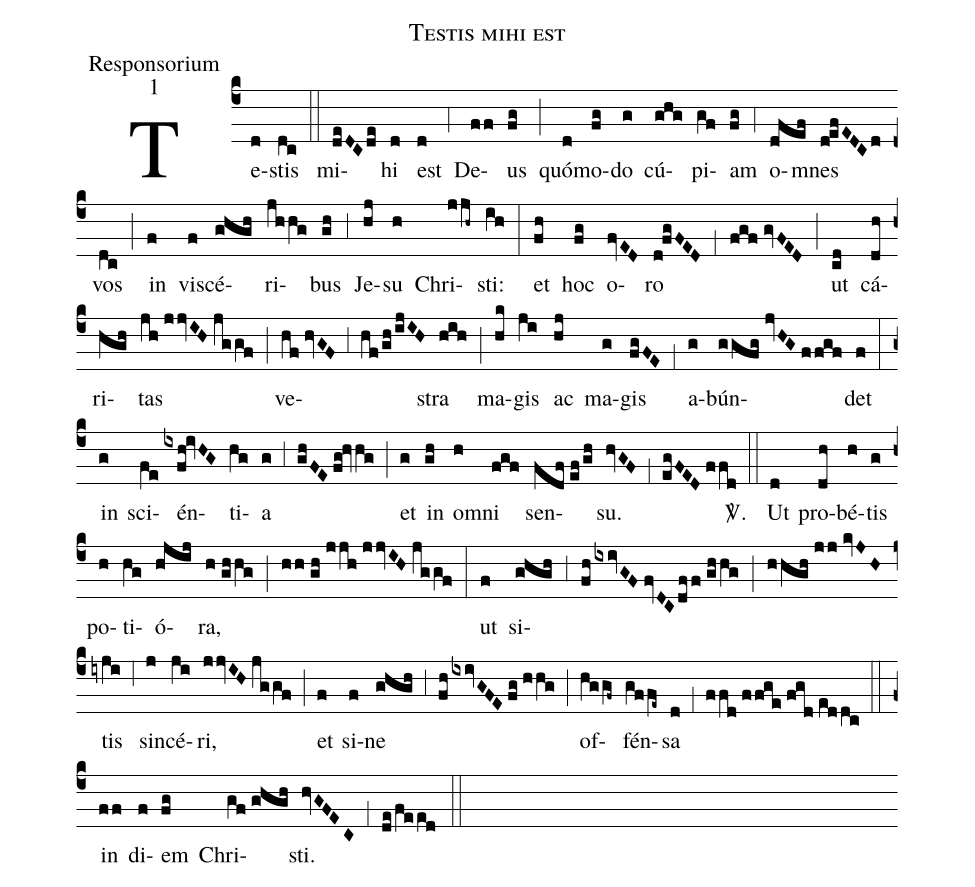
name:Testis mihi est;
office-part:Responsorium;
mode:1;
%%
(c4) Te(d)stis(dc) (::) mi(deDCde)hi(d) est(d) (;4) De(ff)us(fg) (;) quó(d)mo(fg)do(g) cú(ghg)pi(gf)am(fg) (;4) o(dfef)mnes(d!efEDCd) vos(dc) (;) in(f) vi(f)scé(ghgh)ri(jhhg)bus(gh) (;3) Je(hj)su(h) Chri(jjh~)sti:(ih) (:) et(fh) hoc(fg) o(fvED)ro(d!fgFED) (;1) (fgf//gvFED) (;) ut(cd) cá(dh)ri(hgh)tas(jh//jjvIH//jggf) (;) ve(hf//hvGF;3hf/gh/ijIH)stra(hih) (;) ma(hk)gis(ji) ac(hj) ma(g)gis(fgFE) (;1) a(g)bún(ggfg//jvHG//ffgf)det(f) (:) in(g) sci(fe)én(ixfh!ivHG)ti(hg)a(g) (;3) (ghFE//fg!hvhg) (;) et(g) in(gh) o(h)mni(fgf) sen(fdf//ef/gh)su.(hvGF) (;1) (egFED//ffd) <sp>V/</sp>.(::) Ut(d) pro(dh)bé(h)tis(g) po(h)ti(hg)ó(hjij)ra,(h//ghhg) (;) (hh//gh//jjh//jjvIH//jggf) (:) ut(f) si(ghgh;3fh/ixivGF//fvDC/dff//ghhg;hhgh//jj//kvJH)tis(iyji) (;6) sin(j)cé(ji)ri,(jjvIH//jggf) (;) et(f) si(f)ne(ghgh) (;3) (fh/ixivGFE//fg//hhg) (;) of(hggf~)fén(gffe~)sa(d) (;1) (ffd//ffge//fgd//eddc) (::) in(ff) di(f)em(fg) Chri(gf//ghgh)sti.(hvGFEC) (;1) (de/feed) (::)
